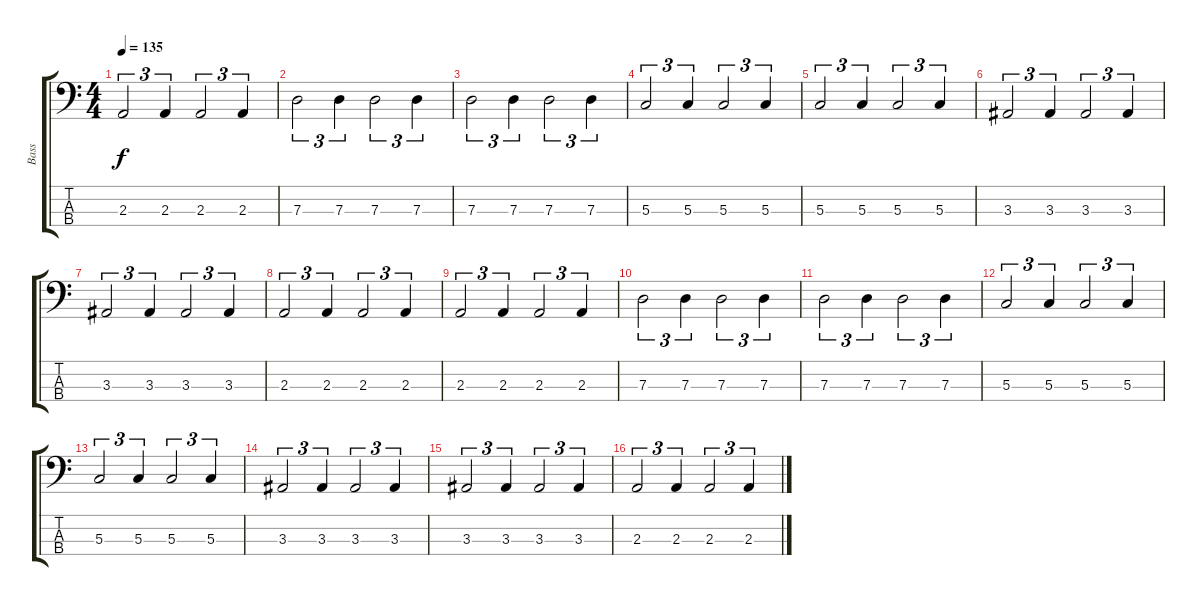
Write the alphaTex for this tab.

\track ("Bass" "Bass") {instrument electricbasspick}
\staff {score tabs}
\tuning (F2 C2 G1 D1) {hide}
\ts (4 4)
\tempo 135
\clef f4
\ks c
2.3.2{tu (3 2) dy f} 2.3.4{tu (3 2)} 2.3.2{tu (3 2)} 2.3.4{tu (3 2)} |
7.3.2{tu (3 2)} 7.3.4{tu (3 2)} 7.3.2{tu (3 2)} 7.3.4{tu (3 2)} |
7.3.2{tu (3 2)} 7.3.4{tu (3 2)} 7.3.2{tu (3 2)} 7.3.4{tu (3 2)} |
5.3.2{tu (3 2)} 5.3.4{tu (3 2)} 5.3.2{tu (3 2)} 5.3.4{tu (3 2)} |
5.3.2{tu (3 2)} 5.3.4{tu (3 2)} 5.3.2{tu (3 2)} 5.3.4{tu (3 2)} |
3.3.2{tu (3 2)} 3.3.4{tu (3 2)} 3.3.2{tu (3 2)} 3.3.4{tu (3 2)} |
3.3.2{tu (3 2)} 3.3.4{tu (3 2)} 3.3.2{tu (3 2)} 3.3.4{tu (3 2)} |
2.3.2{tu (3 2)} 2.3.4{tu (3 2)} 2.3.2{tu (3 2)} 2.3.4{tu (3 2)} |
2.3.2{tu (3 2)} 2.3.4{tu (3 2)} 2.3.2{tu (3 2)} 2.3.4{tu (3 2)} |
7.3.2{tu (3 2)} 7.3.4{tu (3 2)} 7.3.2{tu (3 2)} 7.3.4{tu (3 2)} |
7.3.2{tu (3 2)} 7.3.4{tu (3 2)} 7.3.2{tu (3 2)} 7.3.4{tu (3 2)} |
5.3.2{tu (3 2)} 5.3.4{tu (3 2)} 5.3.2{tu (3 2)} 5.3.4{tu (3 2)} |
5.3.2{tu (3 2)} 5.3.4{tu (3 2)} 5.3.2{tu (3 2)} 5.3.4{tu (3 2)} |
3.3.2{tu (3 2)} 3.3.4{tu (3 2)} 3.3.2{tu (3 2)} 3.3.4{tu (3 2)} |
3.3.2{tu (3 2)} 3.3.4{tu (3 2)} 3.3.2{tu (3 2)} 3.3.4{tu (3 2)} |
2.3.2{tu (3 2)} 2.3.4{tu (3 2)} 2.3.2{tu (3 2)} 2.3.4{tu (3 2)}
